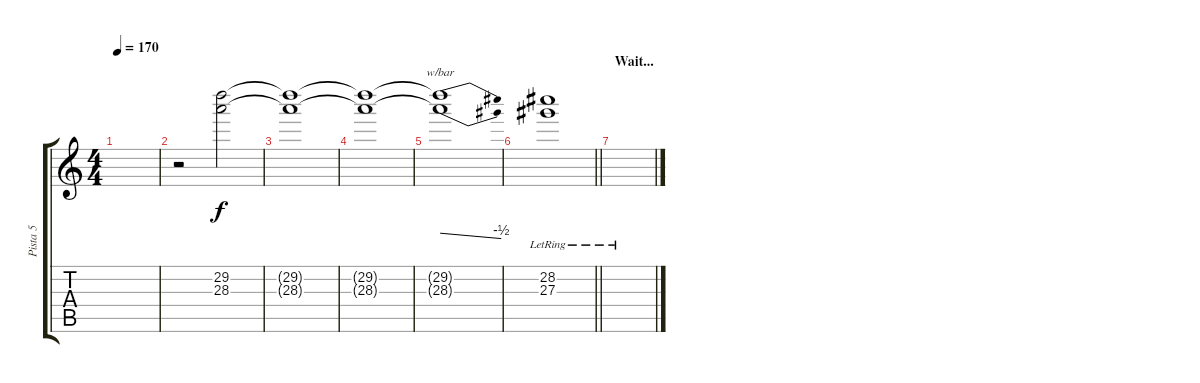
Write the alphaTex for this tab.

\track ("Pista 5" "Pista 5") {instrument contrabass}
\staff {score tabs}
\tuning (D4 A3 F3 C3 G2 C2) {hide}
\ts (4 4)
\tempo 170
\clef g2
\ks c
|
r.2{volume 0} (29.2 28.3).2{volume 16} |
(29.2{t} 28.3{t}).1 |
(29.2{t} 28.3{t}).1 |
(29.2{t} 28.3{t}).1{tbe (dive default 0 0 60 -2)} |
\barLineRight lightlight
(28.2{lr} 27.3{lr}).1 |
\section ("" "Wait...")
